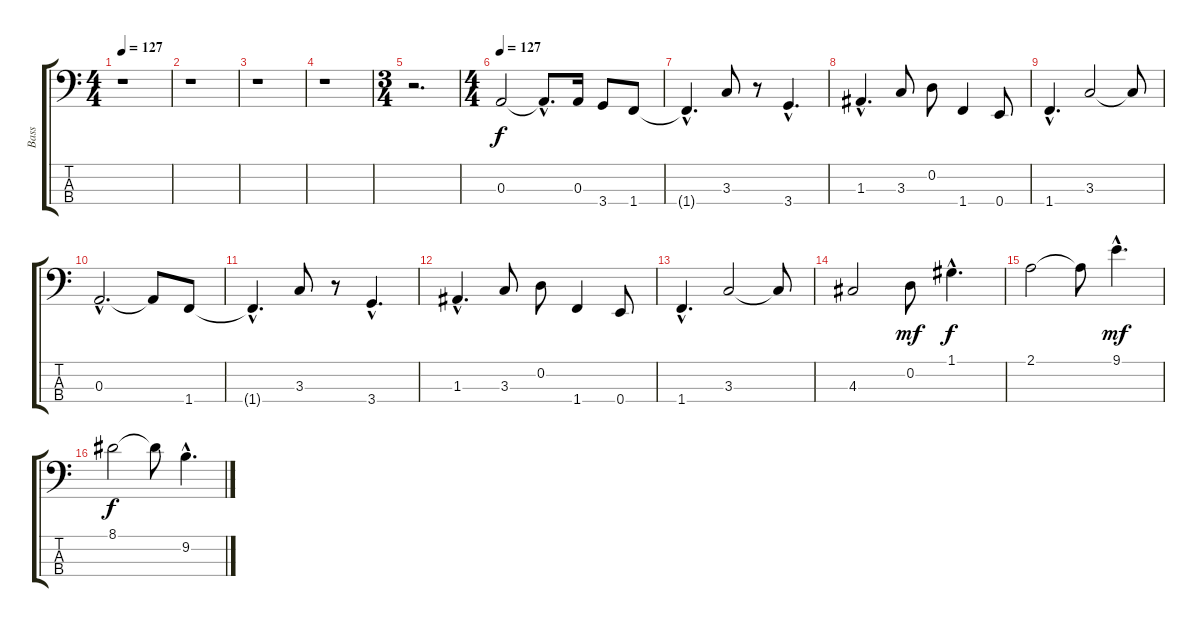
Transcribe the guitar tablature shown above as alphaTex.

\track ("Bass" "Bass") {instrument electricbassfinger}
\staff {score tabs}
\tuning (G2 D2 A1 E1) {hide}
\ts (4 4)
\tempo 127
\clef f4
\ks c
r.1{dy f} |
r.1 |
r.1 |
r.1 |
\ts (3 4)
r.2{d} |
\ts (4 4)
\tempo 127
0.3.2 0.3{hac t}.8{d} 0.3.16 3.4.8 1.4.8 |
1.4{hac t}.4{d} 3.3.8 r.8 3.4{hac}.4{d} |
1.3{hac}.4{d} 3.3.8 0.2.8 1.4.4 0.4.8 |
1.4{hac}.4{d} 3.3.2 3.3{t}.8 |
0.3{hac}.2{d} 0.3{t}.8 1.4.8 |
1.4{hac t}.4{d} 3.3.8 r.8 3.4{hac}.4{d} |
1.3{hac}.4{d} 3.3.8 0.2.8 1.4.4 0.4.8 |
1.4{hac}.4{d} 3.3.2 3.3{t}.8 |
4.3.2 0.2.8{dy mf} 1.1{hac}.4{d dy f} |
2.1.2 2.1{t}.8 9.1{hac}.4{d dy mf} |
8.1.2{dy f} 8.1{t}.8 9.2{hac}.4{d}
